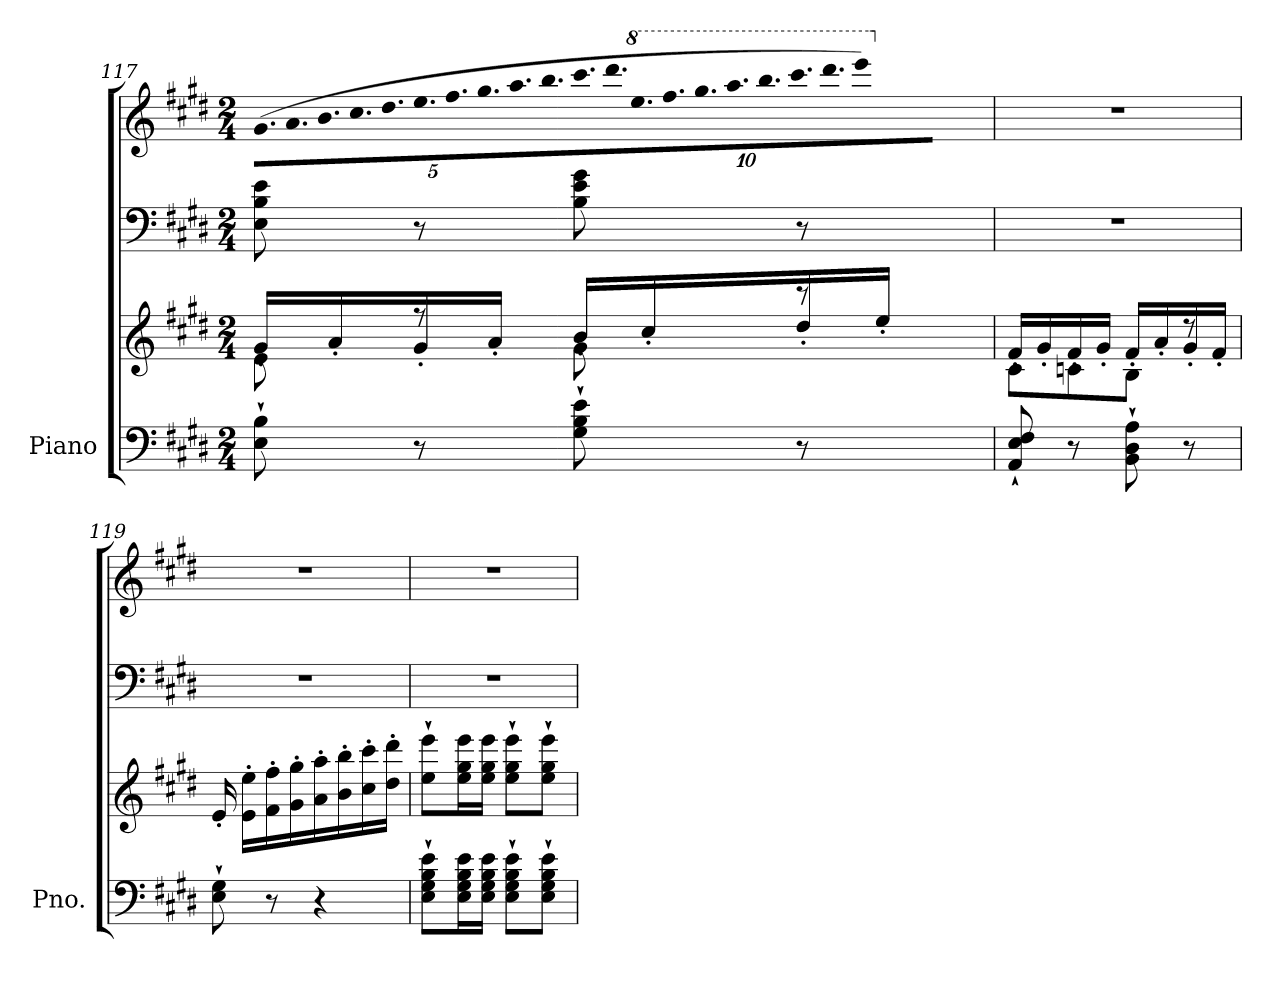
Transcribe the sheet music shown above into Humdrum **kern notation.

**kern	**kern	**kern	**kern
*part1	*part1	*part1	*part1
*staff4	*staff3	*staff2	*staff1
*I"Piano	*	*	*
*I'Pno.	*	*	*
!!LO:LB:g=z
*clefF4	*clefG2	*clefF4	*clefG2
*k[f#c#g#d#]	*k[f#c#g#d#]	*k[f#c#g#d#]	*k[f#c#g#d#]
*M2/4	*M2/4	*M2/4	*M2/4
=117	=117	=117	=117
*	*^	*	*
*	*	*	*	*Xbrackettup
!	!	!	!	!LO:N:vis=32.
8E\` 8B\`	8e\	16g#'/LL	8E\ 8B\ 8e\	(>40g#\LLL
!	!	!	!	!LO:N:vis=32.
.	.	.	.	40a\
!	!	!	!	!LO:N:vis=32.
.	.	.	.	40b\
.	.	16a'/	.	.
!	!	!	!	!LO:N:vis=32.
.	.	.	.	40cc#\
!	!	!	!	!LO:N:vis=32.
.	.	.	.	40dd#\
!	!	!	!	!LO:N:vis=32.
8r	8r	16g#'/	8r	40ee\
!	!	!	!	!LO:N:vis=32.
.	.	.	.	40ff#\
!	!	!	!	!LO:N:vis=32.
.	.	.	.	40gg#\
.	.	16a'/JJ	.	.
!	!	!	!	!LO:N:vis=32.
.	.	.	.	40aa\
!	!	!	!	!LO:N:vis=32.
.	.	.	.	40bb\
!	!	!	!	!LO:N:vis=32.
8G#\` 8B\` 8e\`	8g#\	16b'/LL	8B\ 8e\ 8g#\	40ccc#\
!	!	!	!	!LO:N:vis=32.
.	.	.	.	40ddd#\
*	*	*	*	*8va
!	!	!	!	!LO:N:vis=32.
.	.	.	.	640%9eee\
.	.	16cc#'/	.	.
!	!	!	!	!LO:N:vis=32.
.	.	.	.	640%9fff#\
!	!	!	!	!LO:N:vis=32.
.	.	.	.	640%9ggg#\
!	!	!	!	!LO:N:vis=32.
.	.	.	.	640%9aaa\
!	!	!	!	!LO:N:vis=32.
.	.	.	.	640%9bbb\
!	!	!	!	!LO:N:vis=32.
.	.	.	.	640%9cccc#\
8r	8r	16dd#'/	8r	.
!	!	!	!	!LO:N:vis=32.
.	.	.	.	640%9dddd#\JJJ
.	.	.	.	10eeee\)
.	.	16ee'/JJ	.	.
*	*	*	*	*X8va
.	.	.	.	640ryy
=118	=118	=118	=118	=118
8AA/` 8E/` 8F#/`	8c#\L	16f#'/LL	2r	2r
.	.	16g#'/	.	.
8r	8cn\	16f#'/	.	.
.	.	16g#'/JJ	.	.
8BB\` 8D#\` 8A\`	8B\J	16f#'/LL	.	.
.	.	16a'/	.	.
8r	8r	16g#'/	.	.
.	.	16f#'/JJ	.	.
*	*v	*v	*	*
=119	=119	=119	=119
8E\` 8G#\`	16e'/	2r	2r
.	16e\' 16ee\'LL	.	.
8r	16f#\' 16ff#\'	.	.
.	16g#\' 16gg#\'	.	.
4r	16a\' 16aa\'	.	.
.	16b\' 16bb\'	.	.
.	16cc#\' 16ccc#\'	.	.
.	16dd#\' 16ddd#\'JJ	.	.
=120	=120	=120	=120
8E\` 8G#\` 8B\` 8e\`L	8ee\` 8eee\`L	2r	2r
16E\ 16G#\ 16B\ 16e\L	16ee\ 16gg#\ 16eee\L	.	.
16E\ 16G#\ 16B\ 16e\JJ	16ee\ 16gg#\ 16eee\JJ	.	.
8E\` 8G#\` 8B\` 8e\`L	8ee\` 8gg#\` 8eee\`L	.	.
8E\` 8G#\` 8B\` 8e\`J	8ee\` 8gg#\` 8eee\`J	.	.
=	=	=	=
*-	*-	*-	*-
